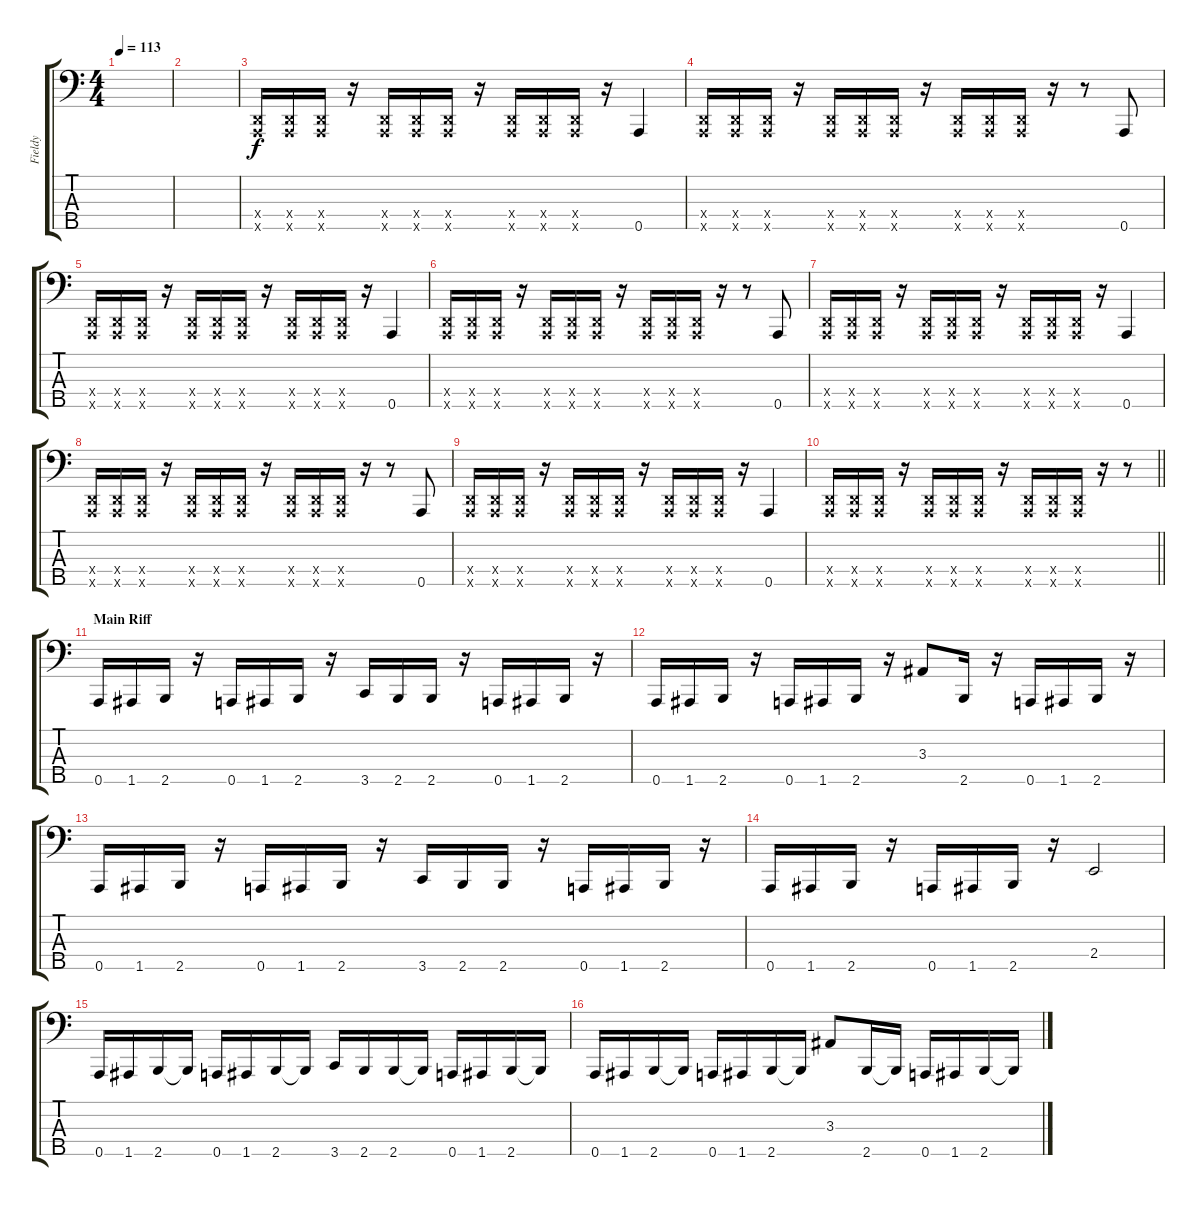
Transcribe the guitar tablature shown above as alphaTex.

\track ("Fieldy" "Fieldy") {instrument slapbass1}
\staff {score tabs}
\tuning (F2 C2 G1 D1 A0) {hide}
\ts (4 4)
\tempo 113
\clef f4
\ks c
|
|
(0.4{x} 0.5{x}).16 (0.4{x} 0.5{x}).16 (0.4{x} 0.5{x}).16 r.16 (0.4{x} 0.5{x}).16 (0.4{x} 0.5{x}).16 (0.4{x} 0.5{x}).16 r.16 (0.4{x} 0.5{x}).16 (0.4{x} 0.5{x}).16 (0.4{x} 0.5{x}).16 r.16 0.5.4 |
(0.4{x} 0.5{x}).16 (0.4{x} 0.5{x}).16 (0.4{x} 0.5{x}).16 r.16 (0.4{x} 0.5{x}).16 (0.4{x} 0.5{x}).16 (0.4{x} 0.5{x}).16 r.16 (0.4{x} 0.5{x}).16 (0.4{x} 0.5{x}).16 (0.4{x} 0.5{x}).16 r.16 r.8 0.5.8 |
(0.4{x} 0.5{x}).16 (0.4{x} 0.5{x}).16 (0.4{x} 0.5{x}).16 r.16 (0.4{x} 0.5{x}).16 (0.4{x} 0.5{x}).16 (0.4{x} 0.5{x}).16 r.16 (0.4{x} 0.5{x}).16 (0.4{x} 0.5{x}).16 (0.4{x} 0.5{x}).16 r.16 0.5.4 |
(0.4{x} 0.5{x}).16 (0.4{x} 0.5{x}).16 (0.4{x} 0.5{x}).16 r.16 (0.4{x} 0.5{x}).16 (0.4{x} 0.5{x}).16 (0.4{x} 0.5{x}).16 r.16 (0.4{x} 0.5{x}).16 (0.4{x} 0.5{x}).16 (0.4{x} 0.5{x}).16 r.16 r.8 0.5.8 |
(0.4{x} 0.5{x}).16 (0.4{x} 0.5{x}).16 (0.4{x} 0.5{x}).16 r.16 (0.4{x} 0.5{x}).16 (0.4{x} 0.5{x}).16 (0.4{x} 0.5{x}).16 r.16 (0.4{x} 0.5{x}).16 (0.4{x} 0.5{x}).16 (0.4{x} 0.5{x}).16 r.16 0.5.4 |
(0.4{x} 0.5{x}).16 (0.4{x} 0.5{x}).16 (0.4{x} 0.5{x}).16 r.16 (0.4{x} 0.5{x}).16 (0.4{x} 0.5{x}).16 (0.4{x} 0.5{x}).16 r.16 (0.4{x} 0.5{x}).16 (0.4{x} 0.5{x}).16 (0.4{x} 0.5{x}).16 r.16 r.8 0.5.8 |
(0.4{x} 0.5{x}).16 (0.4{x} 0.5{x}).16 (0.4{x} 0.5{x}).16 r.16 (0.4{x} 0.5{x}).16 (0.4{x} 0.5{x}).16 (0.4{x} 0.5{x}).16 r.16 (0.4{x} 0.5{x}).16 (0.4{x} 0.5{x}).16 (0.4{x} 0.5{x}).16 r.16 0.5.4 |
\barLineRight lightlight
(0.4{x} 0.5{x}).16 (0.4{x} 0.5{x}).16 (0.4{x} 0.5{x}).16 r.16 (0.4{x} 0.5{x}).16 (0.4{x} 0.5{x}).16 (0.4{x} 0.5{x}).16 r.16 (0.4{x} 0.5{x}).16 (0.4{x} 0.5{x}).16 (0.4{x} 0.5{x}).16 r.16 r.8 |
\section ("" "Main Riff")
0.5.16 1.5.16 2.5.16 r.16 0.5.16 1.5.16 2.5.16 r.16 3.5.16 2.5.16 2.5.16 r.16 0.5.16 1.5.16 2.5.16 r.16 |
0.5.16 1.5.16 2.5.16 r.16 0.5.16 1.5.16 2.5.16 r.16 3.3.8 2.5.16 r.16 0.5.16 1.5.16 2.5.16 r.16 |
0.5.16 1.5.16 2.5.16 r.16 0.5.16 1.5.16 2.5.16 r.16 3.5.16 2.5.16 2.5.16 r.16 0.5.16 1.5.16 2.5.16 r.16 |
0.5.16 1.5.16 2.5.16 r.16 0.5.16 1.5.16 2.5.16 r.16 2.4.2 |
0.5.16 1.5.16 2.5.16 2.5{t}.16 0.5.16 1.5.16 2.5.16 2.5{t}.16 3.5.16 2.5.16 2.5.16 2.5{t}.16 0.5.16 1.5.16 2.5.16 2.5{t}.16 |
0.5.16 1.5.16 2.5.16 2.5{t}.16 0.5.16 1.5.16 2.5.16 2.5{t}.16 3.3.8 2.5.16 2.5{t}.16 0.5.16 1.5.16 2.5.16 2.5{t}.16
